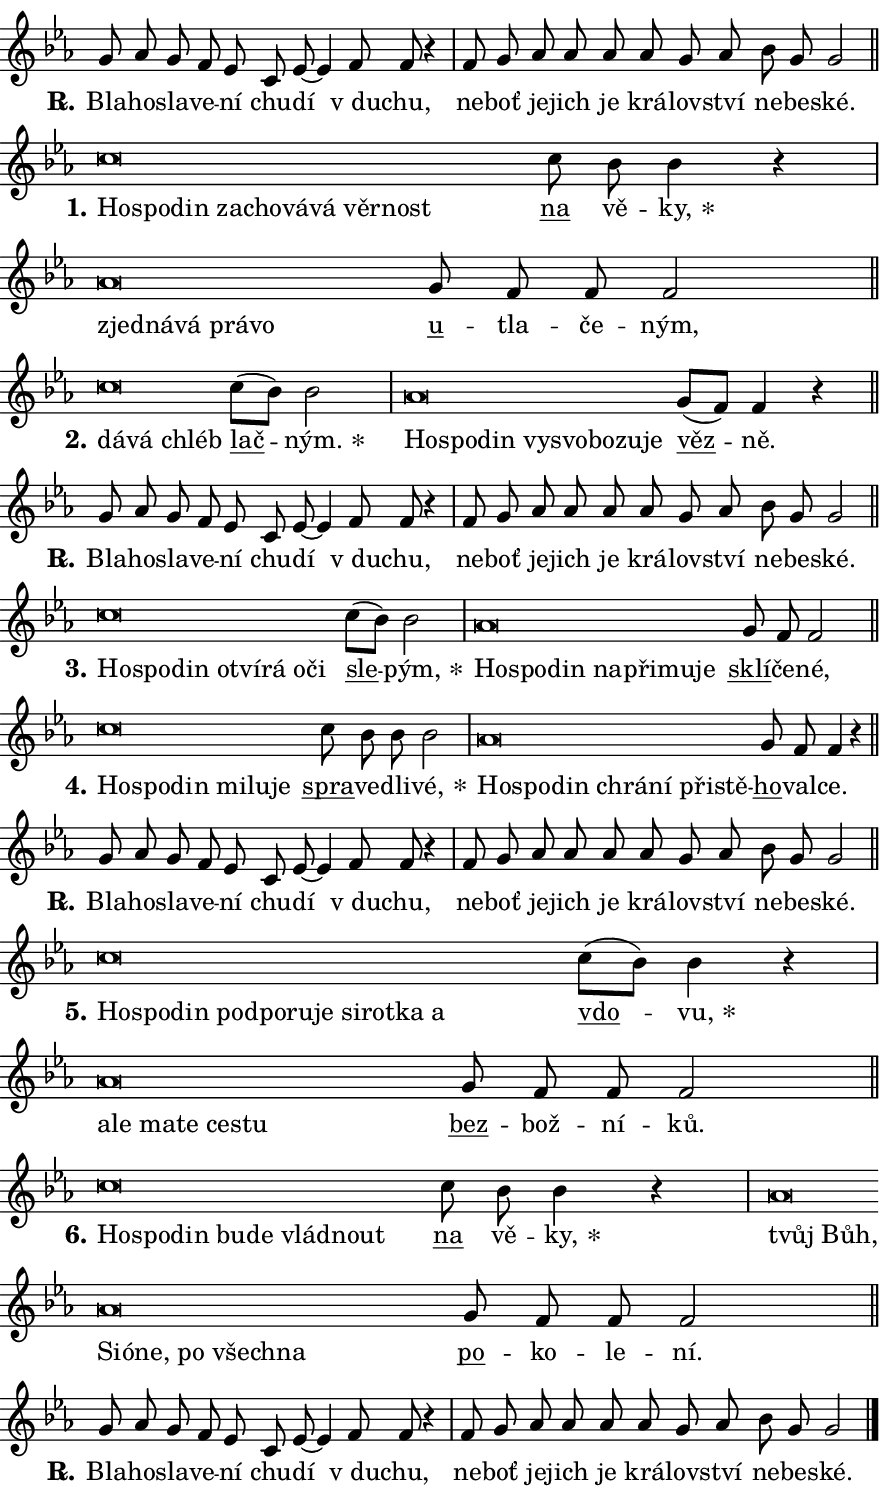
\version "2.24.0"
\header { tagline = "" }
\paper {
  indent = 0\cm
  top-margin = 0\cm
  right-margin = 0.13\cm % to fit lyric hyphens
  bottom-margin = 0\cm
  left-margin = 0\cm
  paper-width = 15\cm
  page-breaking = #ly:one-page-breaking
  system-system-spacing.basic-distance = #11
  score-system-spacing.basic-distance = #11
  ragged-last = ##f
}


%% Author: Thomas Morley
%% https://lists.gnu.org/archive/html/lilypond-user/2020-05/msg00002.html
#(define (line-position grob)
"Returns position of @var[grob} in current system:
   @code{'start}, if at first time-step
   @code{'end}, if at last time-step
   @code{'middle} otherwise
"
  (let* ((col (ly:item-get-column grob))
         (ln (ly:grob-object col 'left-neighbor))
         (rn (ly:grob-object col 'right-neighbor))
         (col-to-check-left (if (ly:grob? ln) ln col))
         (col-to-check-right (if (ly:grob? rn) rn col))
         (break-dir-left
           (and
             (ly:grob-property col-to-check-left 'non-musical #f)
             (ly:item-break-dir col-to-check-left)))
         (break-dir-right
           (and
             (ly:grob-property col-to-check-right 'non-musical #f)
             (ly:item-break-dir col-to-check-right))))
        (cond ((eqv? 1 break-dir-left) 'start)
              ((eqv? -1 break-dir-right) 'end)
              (else 'middle))))

#(define (tranparent-at-line-position vctor)
  (lambda (grob)
  "Relying on @code{line-position} select the relevant enry from @var{vctor}.
Used to determine transparency,"
    (case (line-position grob)
      ((end) (not (vector-ref vctor 0)))
      ((middle) (not (vector-ref vctor 1)))
      ((start) (not (vector-ref vctor 2))))))

noteHeadBreakVisibility =
#(define-music-function (break-visibility)(vector?)
"Makes @code{NoteHead}s transparent relying on @var{break-visibility}"
#{
  \override NoteHead.transparent =
    #(tranparent-at-line-position break-visibility)
#})

#(define delete-ledgers-for-transparent-note-heads
  (lambda (grob)
    "Reads whether a @code{NoteHead} is transparent.
If so this @code{NoteHead} is removed from @code{'note-heads} from
@var{grob}, which is supposed to be @code{LedgerLineSpanner}.
As a result ledgers are not printed for this @code{NoteHead}"
    (let* ((nhds-array (ly:grob-object grob 'note-heads))
           (nhds-list
             (if (ly:grob-array? nhds-array)
                 (ly:grob-array->list nhds-array)
                 '()))
           ;; Relies on the transparent-property being done before
           ;; Staff.LedgerLineSpanner.after-line-breaking is executed.
           ;; This is fragile ...
           (to-keep
             (remove
               (lambda (nhd)
                 (ly:grob-property nhd 'transparent #f))
               nhds-list)))
      ;; TODO find a better method to iterate over grob-arrays, similiar
      ;; to filter/remove etc for lists
      ;; For now rebuilt from scratch
      (set! (ly:grob-object grob 'note-heads)  '())
      (for-each
        (lambda (nhd)
          (ly:pointer-group-interface::add-grob grob 'note-heads nhd))
        to-keep))))

squashNotes = {
  \override NoteHead.X-extent = #'(-0.2 . 0.2)
  \override NoteHead.Y-extent = #'(-0.75 . 0)
  \override NoteHead.stencil =
    #(lambda (grob)
       (let ((pos (ly:grob-property grob 'staff-position)))
         (begin
           (if (< pos -7) (display "ERROR: Lower brevis then expected\n") (display ""))
           (if (<= pos -6) ly:text-interface::print ly:note-head::print))))
}
unSquashNotes = {
  \revert NoteHead.X-extent
  \revert NoteHead.Y-extent
  \revert NoteHead.stencil
}

hideNotes = \noteHeadBreakVisibility #begin-of-line-visible
unHideNotes = \noteHeadBreakVisibility #all-visible

% work-around for resetting accidentals
% https://lilypond.org/doc/v2.23/Documentation/notation/displaying-rhythms#unmetered-music
cadenzaMeasure = {
  \cadenzaOff
  \partial 1024 s1024
  \cadenzaOn
}

#(define-markup-command (accent layout props text) (markup?)
  "Underline accented syllable"
  (interpret-markup layout props
    #{\markup \override #'(offset . 4.3) \underline { #text }#}))

responsum = \markup \concat {
  "R" \hspace #-1.05 \path #0.1 #'((moveto 0 0.07) (lineto 0.9 0.8)) \hspace #0.05 "."
}

spaceSize = #0.6828661417322834 % exact space size for TeX Gyre Schola

\layout {
  \context {
    \Staff
    \remove "Time_signature_engraver"
    \override LedgerLineSpanner.after-line-breaking = #delete-ledgers-for-transparent-note-heads
  }
  \context {
    \Lyrics {
      \override LyricSpace.minimum-distance = \spaceSize
      \override LyricText.font-name = #"TeX Gyre Schola"
      \override LyricText.font-size = 1
      \override StanzaNumber.font-name = #"TeX Gyre Schola Bold"
      \override StanzaNumber.font-size = 1
    }
  }
  \context {
    \Score 
    \override NoteHead.text =
      #(lambda (grob) 
        (let ((pos (ly:grob-property grob 'staff-position)))
          #{\markup {
            \combine
              \halign #-0.55 \raise #(if (= pos -6) 0 0.5) \override #'(thickness . 2) \draw-line #'(3.2 . 0)
              \musicglyph "noteheads.sM1"
          }#}))
  }
}

% magnetic-lyrics.ily
%
%   written by
%     Jean Abou Samra <jean@abou-samra.fr>
%     Werner Lemberg <wl@gnu.org>
%
%   adapted by
%     Jiri Hon <jiri.hon@gmail.com>
%
% Version 2022-Apr-15

% https://www.mail-archive.com/lilypond-user@gnu.org/msg149350.html

#(define (Left_hyphen_pointer_engraver context)
   "Collect syllable-hyphen-syllable occurrences in lyrics and store
them in properties.  This engraver only looks to the left.  For
example, if the lyrics input is @code{foo -- bar}, it does the
following.

@itemize @bullet
@item
Set the @code{text} property of the @code{LyricHyphen} grob between
@q{foo} and @q{bar} to @code{foo}.

@item
Set the @code{left-hyphen} property of the @code{LyricText} grob with
text @q{foo} to the @code{LyricHyphen} grob between @q{foo} and
@q{bar}.
@end itemize

Use this auxiliary engraver in combination with the
@code{lyric-@/text::@/apply-@/magnetic-@/offset!} hook."
   (let ((hyphen #f)
         (text #f))
     (make-engraver
      (acknowledgers
       ((lyric-syllable-interface engraver grob source-engraver)
        (set! text grob)))
      (end-acknowledgers
       ((lyric-hyphen-interface engraver grob source-engraver)
        ;(when (not (grob::has-interface grob 'lyric-space-interface))
          (set! hyphen grob)));)
      ((stop-translation-timestep engraver)
       (when (and text hyphen)
         (ly:grob-set-object! text 'left-hyphen hyphen))
       (set! text #f)
       (set! hyphen #f)))))

#(define (lyric-text::apply-magnetic-offset! grob)
   "If the space between two syllables is less than the value in
property @code{LyricText@/.details@/.squash-threshold}, move the right
syllable to the left so that it gets concatenated with the left
syllable.

Use this function as a hook for
@code{LyricText@/.after-@/line-@/breaking} if the
@code{Left_@/hyphen_@/pointer_@/engraver} is active."
   (let ((hyphen (ly:grob-object grob 'left-hyphen #f)))
     (when hyphen
       (let ((left-text (ly:spanner-bound hyphen LEFT)))
         (when (grob::has-interface left-text 'lyric-syllable-interface)
           (let* ((common (ly:grob-common-refpoint grob left-text X))
                  (this-x-ext (ly:grob-extent grob common X))
                  (left-x-ext
                   (begin
                     ;; Trigger magnetism for left-text.
                     (ly:grob-property left-text 'after-line-breaking)
                     (ly:grob-extent left-text common X)))
                  ;; `delta` is the gap width between two syllables.
                  (delta (- (interval-start this-x-ext)
                            (interval-end left-x-ext)))
                  (details (ly:grob-property grob 'details))
                  (threshold (assoc-get 'squash-threshold details 0.2)))
             (when (< delta threshold)
               (let* (;; We have to manipulate the input text so that
                      ;; ligatures crossing syllable boundaries are not
                      ;; disabled.  For languages based on the Latin
                      ;; script this is essentially a beautification.
                      ;; However, for non-Western scripts it can be a
                      ;; necessity.
                      (lt (ly:grob-property left-text 'text))
                      (rt (ly:grob-property grob 'text))
                      (is-space (grob::has-interface hyphen 'lyric-space-interface))
                      (space (if is-space " " ""))
                      (extra-delta (if is-space spaceSize 0))
                      ;; Append new syllable.
                      (ltrt-space (if (and (string? lt) (string? rt))
                                (string-append lt space rt)
                                (make-concat-markup (list lt space rt))))
                      ;; Right-align `ltrt` to the right side.
                      (ltrt-space-markup (grob-interpret-markup
                               grob
                               (make-translate-markup
                                (cons (interval-length this-x-ext) 0)
                                (make-right-align-markup ltrt-space)))))
                 (begin
                   ;; Don't print `left-text`.
                   (ly:grob-set-property! left-text 'stencil #f)
                   ;; Set text and stencil (which holds all collected
                   ;; syllables so far) and shift it to the left.
                   (ly:grob-set-property! grob 'text ltrt-space)
                   (ly:grob-set-property! grob 'stencil ltrt-space-markup)
                   (ly:grob-translate-axis! grob (- (- delta extra-delta)) X))))))))))


#(define (lyric-hyphen::displace-bounds-first grob)
   ;; Make very sure this callback isn't triggered too early.
   (let ((left (ly:spanner-bound grob LEFT))
         (right (ly:spanner-bound grob RIGHT)))
     (ly:grob-property left 'after-line-breaking)
     (ly:grob-property right 'after-line-breaking)
     (ly:lyric-hyphen::print grob)))

squashThreshold = #0.4

\layout {
  \context {
    \Lyrics
    \consists #Left_hyphen_pointer_engraver
    \override LyricText.after-line-breaking =
      #lyric-text::apply-magnetic-offset!
    \override LyricHyphen.stencil = #lyric-hyphen::displace-bounds-first
    \override LyricText.details.squash-threshold = \squashThreshold
    \override LyricHyphen.minimum-distance = 0
    \override LyricHyphen.minimum-length = \squashThreshold
  }
}

squashText = \override LyricText.details.squash-threshold = 9999
unSquashText = \override LyricText.details.squash-threshold = \squashThreshold

leftText = \override LyricText.self-alignment-X = #LEFT
unLeftText = \revert LyricText.self-alignment-X

starOffset = #(lambda (grob) 
                (let ((x_offset (ly:self-alignment-interface::aligned-on-x-parent grob)))
                  (if (= x_offset 0) 0 (+ x_offset 1.2))))

star = #(define-music-function (syllable)(string?)
"Append star separator at the end of a syllable"
#{
  \once \override LyricText.X-offset = #starOffset
  \lyricmode { \markup {
    #syllable
    \override #'((font-name . "TeX Gyre Schola Bold")) \hspace #0.2 \lower #0.65 \larger "*"
  } }
#})

starAccent = #(define-music-function (syllable)(string?)
"Append star separator at the end of a syllable and make accent"
#{
  \once \override LyricText.X-offset = #starOffset
  \lyricmode { \markup {
    \accent #syllable
    \override #'((font-name . "TeX Gyre Schola Bold")) \hspace #0.2 \lower #0.65 \larger "*"
  } }
#})

breath = #(define-music-function (syllable)(string?)
"Append breathing indicator at the end of a syllable"
#{
  \lyricmode { \markup { #syllable "+" } }
#})

optionalBreath = #(define-music-function (syllable)(string?)
"Append optional breathing indicator at the end of a syllable"
#{
  \lyricmode { \markup { #syllable "(+)" } }
#})


\score {
    <<
        \new Voice = "melody" { \cadenzaOn \key es \major \relative { g'8 as g f es c es~ es4 \bar "" f8 f r4 \cadenzaMeasure \bar "|" f8 g as as as \bar "" as g as \bar "" bes g g2 \cadenzaMeasure \bar "||" \break } }
        \new Lyrics \lyricsto "melody" { \lyricmode { \set stanza = \responsum
Bla -- ho -- sla -- ve -- ní chu -- dí "v du" -- chu, ne -- boť je -- jich je krá -- lov -- ství ne -- be -- ské. } }
    >>
    \layout {}
}

\score {
    <<
        \new Voice = "melody" { \cadenzaOn \key es \major \relative { \squashNotes c''\breve*1/16 \hideNotes \breve*1/16 \bar "" \breve*1/16 \bar "" \breve*1/16 \bar "" \breve*1/16 \bar "" \breve*1/16 \bar "" \breve*1/16 \bar "" \breve*1/16 \breve*1/16 \bar "" \unHideNotes \unSquashNotes \bar "" c8 bes bes4 r \cadenzaMeasure \bar "|" \squashNotes as\breve*1/16 \hideNotes \breve*1/16 \bar "" \breve*1/16 \bar "" \breve*1/16 \breve*1/16 \bar "" \unHideNotes \unSquashNotes \bar "" g8 f f f2 \cadenzaMeasure \bar "||" \break } }
        \new Lyrics \lyricsto "melody" { \lyricmode { \set stanza = "1."
\leftText Ho -- \squashText spo -- din za -- cho -- vá -- vá věr -- nost \unLeftText \unSquashText \markup \accent na vě -- \star ky, \leftText zjed -- \squashText ná -- vá prá -- vo \unLeftText \unSquashText \markup \accent u -- tla -- če -- ným, } }
    >>
    \layout {}
}

\score {
    <<
        \new Voice = "melody" { \cadenzaOn \key es \major \relative { \squashNotes c''\breve*1/16 \hideNotes \breve*1/16 \breve*1/16 \bar "" \unHideNotes \unSquashNotes \bar "" c8[( bes)] bes2 \cadenzaMeasure \bar "|" \squashNotes as\breve*1/16 \hideNotes \breve*1/16 \bar "" \breve*1/16 \bar "" \breve*1/16 \bar "" \breve*1/16 \bar "" \breve*1/16 \bar "" \breve*1/16 \breve*1/16 \bar "" \unHideNotes \unSquashNotes \bar "" g8[( f)] f4 r \cadenzaMeasure \bar "||" \break } }
        \new Lyrics \lyricsto "melody" { \lyricmode { \set stanza = "2."
\leftText dá -- \squashText vá chléb \unLeftText \unSquashText \markup \accent lač -- \star ným. \leftText Ho -- \squashText spo -- din vy -- svo -- bo -- zu -- je \unLeftText \unSquashText \markup \accent věz -- ně. } }
    >>
    \layout {}
}

\score {
    <<
        \new Voice = "melody" { \cadenzaOn \key es \major \relative { g'8 as g f es c es~ es4 \bar "" f8 f r4 \cadenzaMeasure \bar "|" f8 g as as as \bar "" as g as \bar "" bes g g2 \cadenzaMeasure \bar "||" \break } }
        \new Lyrics \lyricsto "melody" { \lyricmode { \set stanza = \responsum
Bla -- ho -- sla -- ve -- ní chu -- dí "v du" -- chu, ne -- boť je -- jich je krá -- lov -- ství ne -- be -- ské. } }
    >>
    \layout {}
}

\score {
    <<
        \new Voice = "melody" { \cadenzaOn \key es \major \relative { \squashNotes c''\breve*1/16 \hideNotes \breve*1/16 \bar "" \breve*1/16 \bar "" \breve*1/16 \bar "" \breve*1/16 \bar "" \breve*1/16 \bar "" \breve*1/16 \breve*1/16 \bar "" \unHideNotes \unSquashNotes \bar "" c8[( bes)] bes2 \cadenzaMeasure \bar "|" \squashNotes as\breve*1/16 \hideNotes \breve*1/16 \bar "" \breve*1/16 \bar "" \breve*1/16 \bar "" \breve*1/16 \bar "" \breve*1/16 \breve*1/16 \bar "" \unHideNotes \unSquashNotes \bar "" g8 f f2 \cadenzaMeasure \bar "||" \break } }
        \new Lyrics \lyricsto "melody" { \lyricmode { \set stanza = "3."
\leftText Ho -- \squashText spo -- din o -- tví -- rá o -- či \unLeftText \unSquashText \markup \accent sle -- \star pým, \leftText Ho -- \squashText spo -- din na -- při -- mu -- je \unLeftText \unSquashText \markup \accent sklí -- če -- né, } }
    >>
    \layout {}
}

\score {
    <<
        \new Voice = "melody" { \cadenzaOn \key es \major \relative { \squashNotes c''\breve*1/16 \hideNotes \breve*1/16 \bar "" \breve*1/16 \bar "" \breve*1/16 \bar "" \breve*1/16 \breve*1/16 \bar "" \unHideNotes \unSquashNotes \bar "" c8 bes bes bes2 \cadenzaMeasure \bar "|" \squashNotes as\breve*1/16 \hideNotes \breve*1/16 \bar "" \breve*1/16 \bar "" \breve*1/16 \bar "" \breve*1/16 \bar "" \breve*1/16 \breve*1/16 \bar "" \unHideNotes \unSquashNotes \bar "" g8 f f4 r \cadenzaMeasure \bar "||" \break } }
        \new Lyrics \lyricsto "melody" { \lyricmode { \set stanza = "4."
\leftText Ho -- \squashText spo -- din mi -- lu -- je \unLeftText \unSquashText \markup \accent spra -- ve -- dli -- \star vé, \leftText Ho -- \squashText spo -- din chrá -- ní při -- stě -- \unLeftText \unSquashText \markup \accent ho -- val -- ce. } }
    >>
    \layout {}
}

\score {
    <<
        \new Voice = "melody" { \cadenzaOn \key es \major \relative { g'8 as g f es c es~ es4 \bar "" f8 f r4 \cadenzaMeasure \bar "|" f8 g as as as \bar "" as g as \bar "" bes g g2 \cadenzaMeasure \bar "||" \break } }
        \new Lyrics \lyricsto "melody" { \lyricmode { \set stanza = \responsum
Bla -- ho -- sla -- ve -- ní chu -- dí "v du" -- chu, ne -- boť je -- jich je krá -- lov -- ství ne -- be -- ské. } }
    >>
    \layout {}
}

\score {
    <<
        \new Voice = "melody" { \cadenzaOn \key es \major \relative { \squashNotes c''\breve*1/16 \hideNotes \breve*1/16 \bar "" \breve*1/16 \bar "" \breve*1/16 \bar "" \breve*1/16 \bar "" \breve*1/16 \bar "" \breve*1/16 \bar "" \breve*1/16 \bar "" \breve*1/16 \bar "" \breve*1/16 \breve*1/16 \bar "" \unHideNotes \unSquashNotes \bar "" c8[( bes)] bes4 r \cadenzaMeasure \bar "|" \squashNotes as\breve*1/16 \hideNotes \breve*1/16 \bar "" \breve*1/16 \bar "" \breve*1/16 \bar "" \breve*1/16 \breve*1/16 \bar "" \unHideNotes \unSquashNotes \bar "" g8 f f f2 \cadenzaMeasure \bar "||" \break } }
        \new Lyrics \lyricsto "melody" { \lyricmode { \set stanza = "5."
\leftText Ho -- \squashText spo -- din pod -- po -- ru -- je si -- rot -- ka a \unLeftText \unSquashText \markup \accent vdo -- \star vu, \leftText a -- \squashText le ma -- te ce -- stu \unLeftText \unSquashText \markup \accent bez -- bož -- ní -- ků. } }
    >>
    \layout {}
}

\score {
    <<
        \new Voice = "melody" { \cadenzaOn \key es \major \relative { \squashNotes c''\breve*1/16 \hideNotes \breve*1/16 \bar "" \breve*1/16 \bar "" \breve*1/16 \bar "" \breve*1/16 \bar "" \breve*1/16 \breve*1/16 \bar "" \unHideNotes \unSquashNotes \bar "" c8 bes bes4 r \cadenzaMeasure \bar "|" \squashNotes as\breve*1/16 \hideNotes \breve*1/16 \bar "" \breve*1/16 \bar "" \breve*1/16 \bar "" \breve*1/16 \bar "" \breve*1/16 \bar "" \breve*1/16 \breve*1/16 \bar "" \unHideNotes \unSquashNotes \bar "" g8 f f f2 \cadenzaMeasure \bar "||" \break } }
        \new Lyrics \lyricsto "melody" { \lyricmode { \set stanza = "6."
\leftText Ho -- \squashText spo -- din bu -- de vlád -- nout \unLeftText \unSquashText \markup \accent na vě -- \star ky, \leftText tvůj \squashText Bůh, Si -- ó -- ne, po všech -- na \unLeftText \unSquashText \markup \accent po -- ko -- le -- ní. } }
    >>
    \layout {}
}

\score {
    <<
        \new Voice = "melody" { \cadenzaOn \key es \major \relative { g'8 as g f es c es~ es4 \bar "" f8 f r4 \cadenzaMeasure \bar "|" f8 g as as as \bar "" as g as \bar "" bes g g2 \cadenzaMeasure \bar "||" \break } \bar "|." }
        \new Lyrics \lyricsto "melody" { \lyricmode { \set stanza = \responsum
Bla -- ho -- sla -- ve -- ní chu -- dí "v du" -- chu, ne -- boť je -- jich je krá -- lov -- ství ne -- be -- ské. } }
    >>
    \layout {}
}
